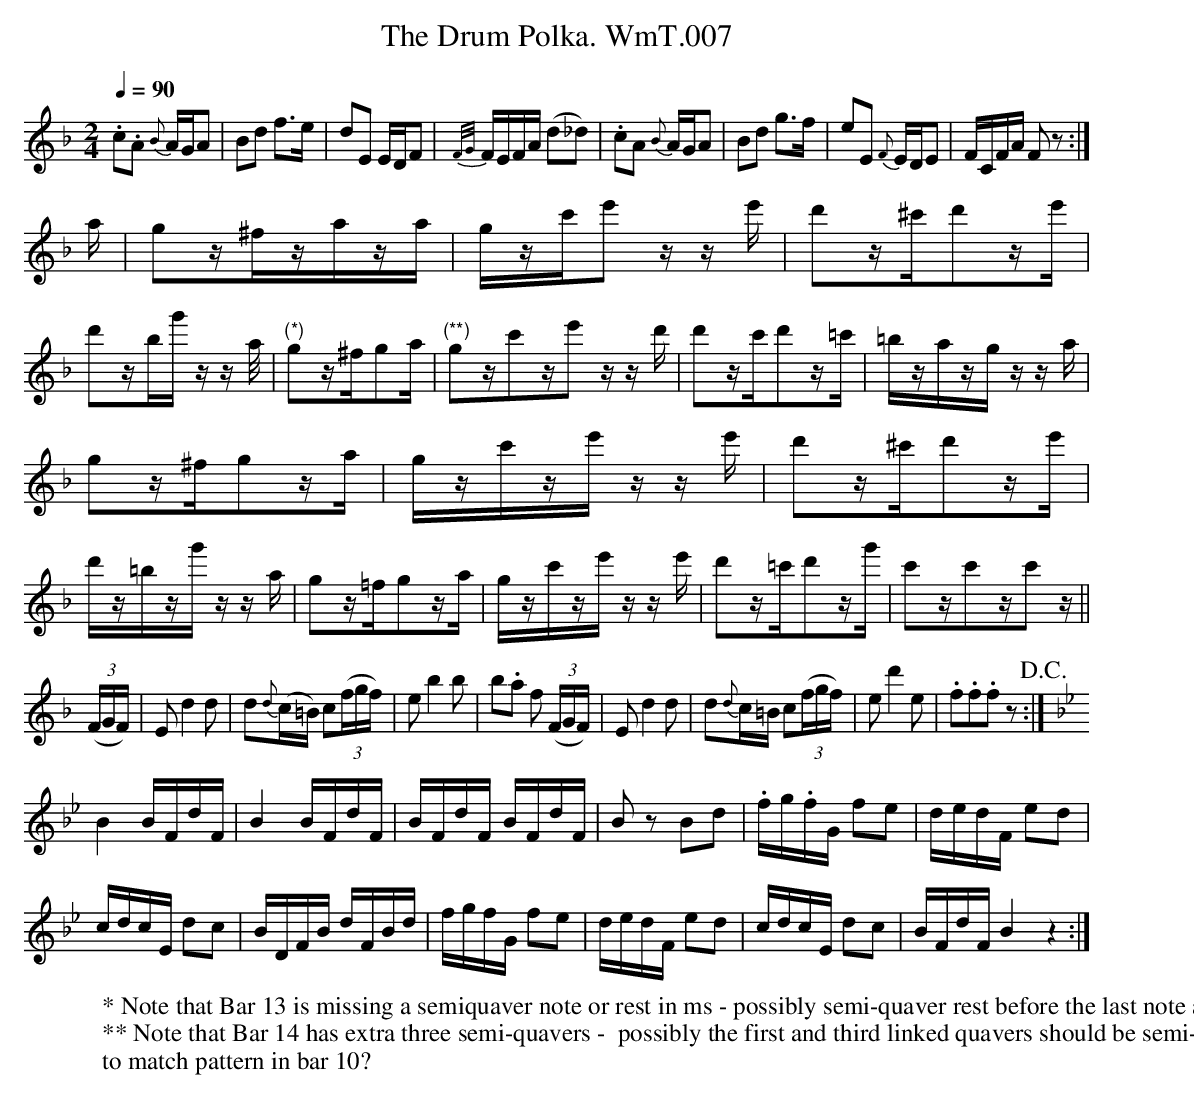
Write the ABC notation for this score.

X:1
T:Drum Polka. WmT.007, The
M:2/4
L:1/8
Q:1/4=90
K:F
.c.A {B}A/G/A|Bd f>e|dE E/D/F|{F/G/}F/E/F/A/ (d_d)|.cA {B}A/G/A|Bd g>f|eE {F}E/D/E|F/C/F/A/  F  z:|
a/|gz/^f/z/a/z/a/|g/z/c'/e' z/ z/ e'/|d'z/^c'/d'z/e'/|d'z/b/g'/ z/ z/ a//|"(*)"gz/^f/ga/|"(**)"gz/c'z/e' z/z/d'/|d'z/c'/d'z/=c'/|=b/z/a/z/g/ z/z/ a/|
gz/^f/gz/a/|g/z/c'/z/e'/ z/z/ e'/|d'z/^c'/d'z/e'/|d'/z/=b/z/g'/ z/z/a/|gz/=f/gz/a/|g/z/c'/z/e'/ z/z/ e'/|d'z/=c'/d'z/g'/|c'z/c'z/c'z/||
((3F/G/F/)|E d2 d|d{d}(c/=B/) c((3f/g/f/)|eb2b|b.a f ((3F/G/F/)|E d2 d|d{d}c/=B/ c((3f/g/f/)|e d'2 e|.f.f.fz!D.C.!:|
[K:Bb]B2 B/F/d/F/|B2 B/F/d/F/|B/F/d/F/ B/F/d/F/|B z Bd|.f/g/.f/G/ fe|d/e/d/F/ ed|
c/d/c/E/ dc|B/D/F/B/ d/F/B/d/|f/g/f/G/ fe|d/e/d/F/ ed|c/d/c/E/ dc|B/F/d/F/ B2 z2:|
W: * Note that Bar 13 is missing a semiquaver note or rest in ms - possibly semi-quaver rest before the last note as in bar 17.
W: ** Note that Bar 14 has extra three semi-quavers -  possibly the first and third linked quavers should be semi-quavers,
W: to match pattern in bar 10?
